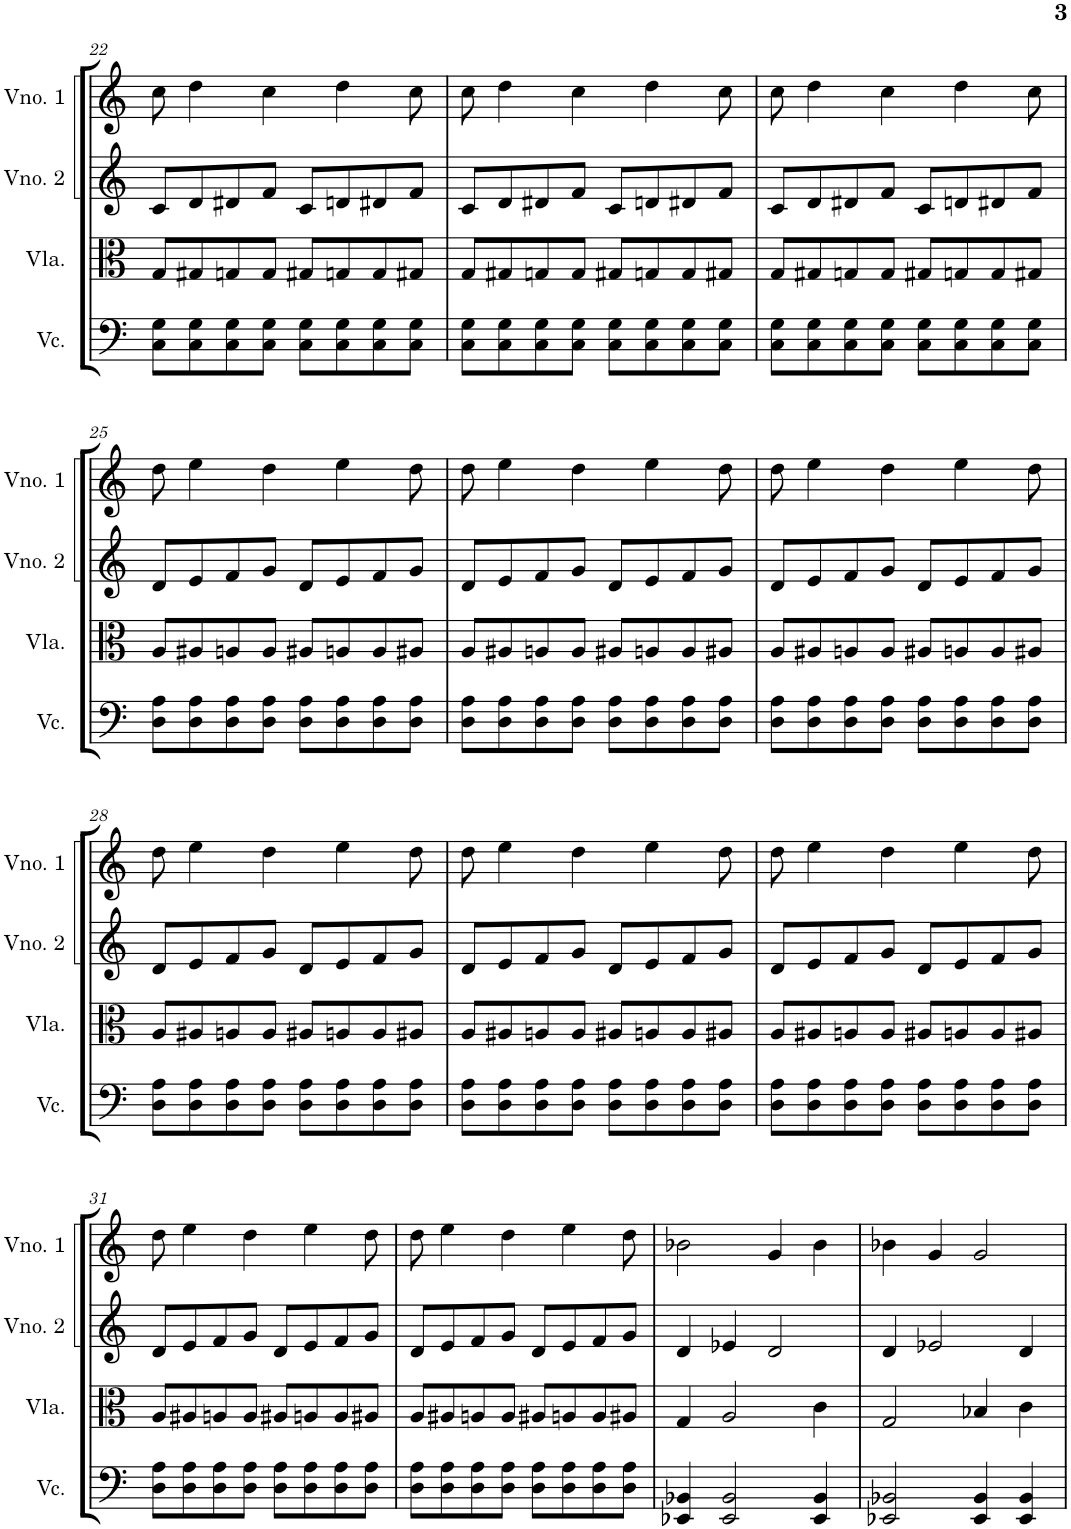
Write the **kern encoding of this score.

**kern	**kern	**kern	**kern
*part4	*part3	*part2	*part1
*staff4	*staff3	*staff2	*staff1
*I"Violoncelo	*I"Viola	*I"Violino 2	*I"Violino 1
*I'Vc.	*I'Vla.	*I'Vno. 2	*I'Vno. 1
!!LO:PB:g=z
*clefF4	*clefC3	*clefG2	*clefG2
*k[]	*k[]	*k[]	*k[]
*M4/4	*M4/4	*M4/4	*M4/4
=22	=22	=22	=22
8C\ 8G\L	8G/L	8c/L	8cc\
8C\ 8G\	8G#X/	8d/	4dd\
8C\ 8G\	8Gn/	8d#X/	.
8C\ 8G\J	8G/J	8f/J	4cc\
8C\ 8G\L	8G#X/L	8c/L	.
8C\ 8G\	8Gn/	8dn/	4dd\
8C\ 8G\	8G/	8d#X/	.
8C\ 8G\J	8G#X/J	8f/J	8cc\
=23	=23	=23	=23
8C\ 8G\L	8G/L	8c/L	8cc\
8C\ 8G\	8G#X/	8d/	4dd\
8C\ 8G\	8Gn/	8d#X/	.
8C\ 8G\J	8G/J	8f/J	4cc\
8C\ 8G\L	8G#X/L	8c/L	.
8C\ 8G\	8Gn/	8dn/	4dd\
8C\ 8G\	8G/	8d#X/	.
8C\ 8G\J	8G#X/J	8f/J	8cc\
=24	=24	=24	=24
8C\ 8G\L	8G/L	8c/L	8cc\
8C\ 8G\	8G#X/	8d/	4dd\
8C\ 8G\	8Gn/	8d#X/	.
8C\ 8G\J	8G/J	8f/J	4cc\
8C\ 8G\L	8G#X/L	8c/L	.
8C\ 8G\	8Gn/	8dn/	4dd\
8C\ 8G\	8G/	8d#X/	.
8C\ 8G\J	8G#X/J	8f/J	8cc\
!!LO:LB:g=z
=25	=25	=25	=25
8D\ 8A\L	8A/L	8d/L	8dd\
8D\ 8A\	8A#X/	8e/	4ee\
8D\ 8A\	8An/	8f/	.
8D\ 8A\J	8A/J	8g/J	4dd\
8D\ 8A\L	8A#X/L	8d/L	.
8D\ 8A\	8An/	8e/	4ee\
8D\ 8A\	8A/	8f/	.
8D\ 8A\J	8A#X/J	8g/J	8dd\
=26	=26	=26	=26
8D\ 8A\L	8A/L	8d/L	8dd\
8D\ 8A\	8A#X/	8e/	4ee\
8D\ 8A\	8An/	8f/	.
8D\ 8A\J	8A/J	8g/J	4dd\
8D\ 8A\L	8A#X/L	8d/L	.
8D\ 8A\	8An/	8e/	4ee\
8D\ 8A\	8A/	8f/	.
8D\ 8A\J	8A#X/J	8g/J	8dd\
=27	=27	=27	=27
8D\ 8A\L	8A/L	8d/L	8dd\
8D\ 8A\	8A#X/	8e/	4ee\
8D\ 8A\	8An/	8f/	.
8D\ 8A\J	8A/J	8g/J	4dd\
8D\ 8A\L	8A#X/L	8d/L	.
8D\ 8A\	8An/	8e/	4ee\
8D\ 8A\	8A/	8f/	.
8D\ 8A\J	8A#X/J	8g/J	8dd\
!!LO:LB:g=z
=28	=28	=28	=28
8D\ 8A\L	8A/L	8d/L	8dd\
8D\ 8A\	8A#X/	8e/	4ee\
8D\ 8A\	8An/	8f/	.
8D\ 8A\J	8A/J	8g/J	4dd\
8D\ 8A\L	8A#X/L	8d/L	.
8D\ 8A\	8An/	8e/	4ee\
8D\ 8A\	8A/	8f/	.
8D\ 8A\J	8A#X/J	8g/J	8dd\
=29	=29	=29	=29
8D\ 8A\L	8A/L	8d/L	8dd\
8D\ 8A\	8A#X/	8e/	4ee\
8D\ 8A\	8An/	8f/	.
8D\ 8A\J	8A/J	8g/J	4dd\
8D\ 8A\L	8A#X/L	8d/L	.
8D\ 8A\	8An/	8e/	4ee\
8D\ 8A\	8A/	8f/	.
8D\ 8A\J	8A#X/J	8g/J	8dd\
=30	=30	=30	=30
8D\ 8A\L	8A/L	8d/L	8dd\
8D\ 8A\	8A#X/	8e/	4ee\
8D\ 8A\	8An/	8f/	.
8D\ 8A\J	8A/J	8g/J	4dd\
8D\ 8A\L	8A#X/L	8d/L	.
8D\ 8A\	8An/	8e/	4ee\
8D\ 8A\	8A/	8f/	.
8D\ 8A\J	8A#X/J	8g/J	8dd\
!!LO:LB:g=z
=31	=31	=31	=31
8D\ 8A\L	8A/L	8d/L	8dd\
8D\ 8A\	8A#X/	8e/	4ee\
8D\ 8A\	8An/	8f/	.
8D\ 8A\J	8A/J	8g/J	4dd\
8D\ 8A\L	8A#X/L	8d/L	.
8D\ 8A\	8An/	8e/	4ee\
8D\ 8A\	8A/	8f/	.
8D\ 8A\J	8A#X/J	8g/J	8dd\
=32	=32	=32	=32
8D\ 8A\L	8A/L	8d/L	8dd\
8D\ 8A\	8A#X/	8e/	4ee\
8D\ 8A\	8An/	8f/	.
8D\ 8A\J	8A/J	8g/J	4dd\
8D\ 8A\L	8A#X/L	8d/L	.
8D\ 8A\	8An/	8e/	4ee\
8D\ 8A\	8A/	8f/	.
8D\ 8A\J	8A#X/J	8g/J	8dd\
=33	=33	=33	=33
4EE-X/ 4BB-X/	4G/	4d/	2b-X\
2EE-/ 2BB-/	2A/	4e-X/	.
.	.	2d/	4g/
4EE-/ 4BB-/	4c\	.	4b-\
=34	=34	=34	=34
2EE-X/ 2BB-X/	2G/	4d/	4b-X\
.	.	2e-X/	4g/
4EE-/ 4BB-/	4B-X/	.	2g/
4EE-/ 4BB-/	4c\	4d/	.
=	=	=	=
*-	*-	*-	*-
